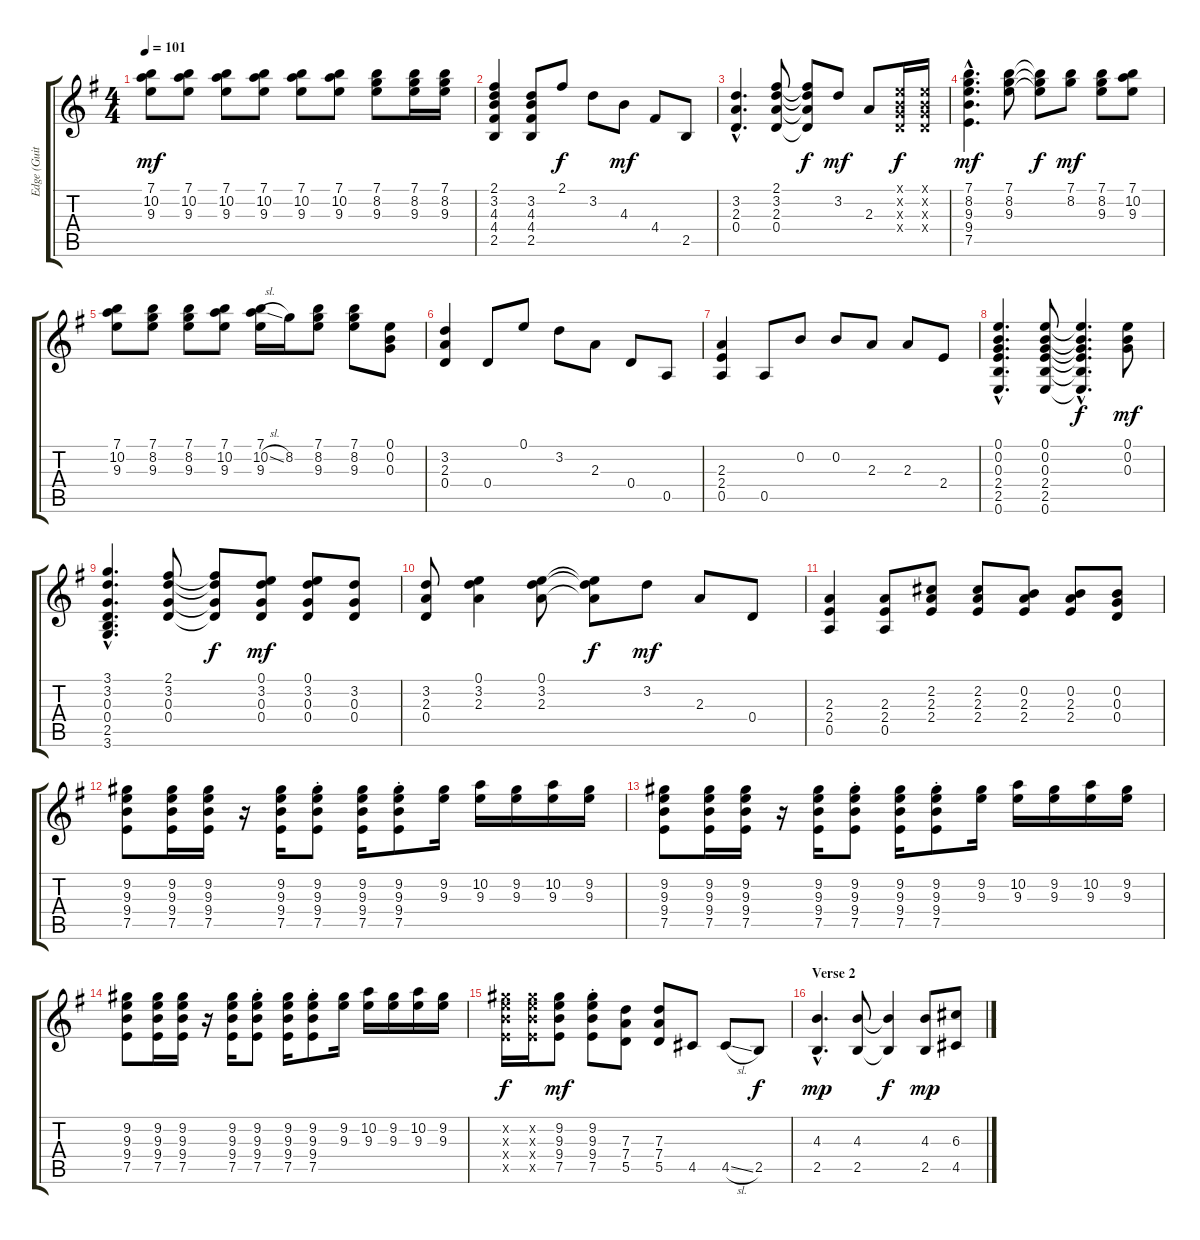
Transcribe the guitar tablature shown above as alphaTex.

\track ("Edge (Guitar 1)" "Edge (Guit") {instrument distortionguitar}
\staff {score tabs}
\tuning (E4 B3 G3 D3 A2 E2) {hide}
\ts (4 4)
\tempo 101
\clef g2
\ks eminor
(7.1 10.2 9.3).8{dy mf} (7.1 10.2 9.3).8 (7.1 10.2 9.3).8 (7.1 10.2 9.3).8 (7.1 10.2 9.3).8 (7.1 10.2 9.3).8 (7.1 8.2 9.3).8 (7.1 8.2 9.3).16 (7.1 8.2 9.3).16 |
(2.1 3.2 4.3 4.4 2.5).4 (3.2 4.3 4.4 2.5).8 2.1.8{dy f} 3.2.8 4.3.8{dy mf} 4.4.8 2.5.8 |
(3.2{hac} 2.3{hac} 0.4{hac}).4{d} (2.1 3.2 2.3 0.4).8 (2.1{t} 3.2{t} 2.3{t} 0.4{t}).8{dy f} 3.2.8{dy mf} 2.3.8 (0.1{x} 0.2{x} 0.3{x} 0.4{x}).16{dy f} (0.1{x} 0.2{x} 0.3{x} 0.4{x}).16 |
(7.1{hac} 8.2{hac} 9.3{hac} 9.4{hac} 7.5{hac}).4{d dy mf} (7.1 8.2 9.3).8 (7.1{t} 8.2{t} 9.3{t}).8{dy f} (7.1 8.2).8{dy mf} (7.1 8.2 9.3).8 (7.1 10.2 9.3).8 |
(7.1 10.2 9.3).8 (7.1 8.2 9.3).8 (7.1 8.2 9.3).8 (7.1 10.2 9.3).8 (7.1 10.2{sl} 9.3).16 8.2.16 (7.1 8.2 9.3).8 (7.1 8.2 9.3).8 (0.1 0.2 0.3).8 |
(3.2 2.3 0.4).4 0.4.8 0.1.8 3.2.8 2.3.8 0.4.8 0.5.8 |
(2.3 2.4 0.5).4 0.5.8 0.2.8 0.2.8 2.3.8 2.3.8 2.4.8 |
(0.1{hac} 0.2{hac} 0.3{hac} 2.4{hac} 2.5{hac} 0.6{hac}).4{d} (0.1 0.2 0.3 2.4 2.5 0.6).8 (0.1{hac t} 0.2{hac t} 0.3{hac t} 2.4{hac t} 2.5{hac t} 0.6{hac t}).4{d dy f} (0.1 0.2 0.3).8{dy mf} |
(3.1{hac} 3.2{hac} 0.3{hac} 0.4{hac} 2.5{hac} 3.6{hac}).4{d} (2.1 3.2 0.3 0.4).8 (2.1{t} 3.2{t} 0.3{t} 0.4{t}).8{dy f} (0.1 3.2 0.3 0.4).8{dy mf} (0.1 3.2 0.3 0.4).8 (3.2 0.3 0.4).8 |
(3.2 2.3 0.4).8 (0.1 3.2 2.3).4 (0.1 3.2 2.3).8 (0.1{t} 3.2{t} 2.3{t}).8{dy f} 3.2.8{dy mf} 2.3.8 0.4.8 |
(2.3 2.4 0.5).4 (2.3 2.4 0.5).8 (2.2 2.3 2.4).8 (2.2 2.3 2.4).8 (0.2 2.3 2.4).8 (0.2 2.3 2.4).8 (0.2 0.3 0.4).8 |
(9.2 9.3 9.4 7.5).8 (9.2 9.3 9.4 7.5).16 (9.2 9.3 9.4 7.5).16 r.16 (9.2 9.3 9.4 7.5).16 (9.2{st} 9.3{st} 9.4{st} 7.5{st}).8 (9.2 9.3 9.4 7.5).16 (9.2{st} 9.3{st} 9.4{st} 7.5{st}).8 (9.2 9.3).16 (10.2 9.3).16 (9.2 9.3).16 (10.2 9.3).16 (9.2 9.3).16 |
(9.2 9.3 9.4 7.5).8 (9.2 9.3 9.4 7.5).16 (9.2 9.3 9.4 7.5).16 r.16 (9.2 9.3 9.4 7.5).16 (9.2{st} 9.3{st} 9.4{st} 7.5{st}).8 (9.2 9.3 9.4 7.5).16 (9.2{st} 9.3{st} 9.4{st} 7.5{st}).8 (9.2 9.3).16 (10.2 9.3).16 (9.2 9.3).16 (10.2 9.3).16 (9.2 9.3).16 |
(9.2 9.3 9.4 7.5).8 (9.2 9.3 9.4 7.5).16 (9.2 9.3 9.4 7.5).16 r.16 (9.2 9.3 9.4 7.5).16 (9.2{st} 9.3{st} 9.4{st} 7.5{st}).8 (9.2 9.3 9.4 7.5).16 (9.2{st} 9.3{st} 9.4{st} 7.5{st}).8 (9.2 9.3).16 (10.2 9.3).16 (9.2 9.3).16 (10.2 9.3).16 (9.2 9.3).16 |
(9.2{x} 9.3{x} 9.4{x} 7.5{x}).16{dy f} (9.2{x} 9.3{x} 9.4{x} 7.5{x}).16 (9.2 9.3 9.4 7.5).8{dy mf} (9.2{st} 9.3{st} 9.4{st} 7.5{st}).8 (7.3 7.4 5.5).8 (7.3 7.4 5.5).8 4.5.8 4.5{sl}.8 2.5.8{dy f} |
\section ("" "Verse 2")
(4.3{hac} 2.5{hac}).4{d dy mp balance 8} (4.3 2.5).8 (4.3{t} 2.5{t}).4{dy f} (4.3 2.5).8{dy mp} (6.3 4.5).8
